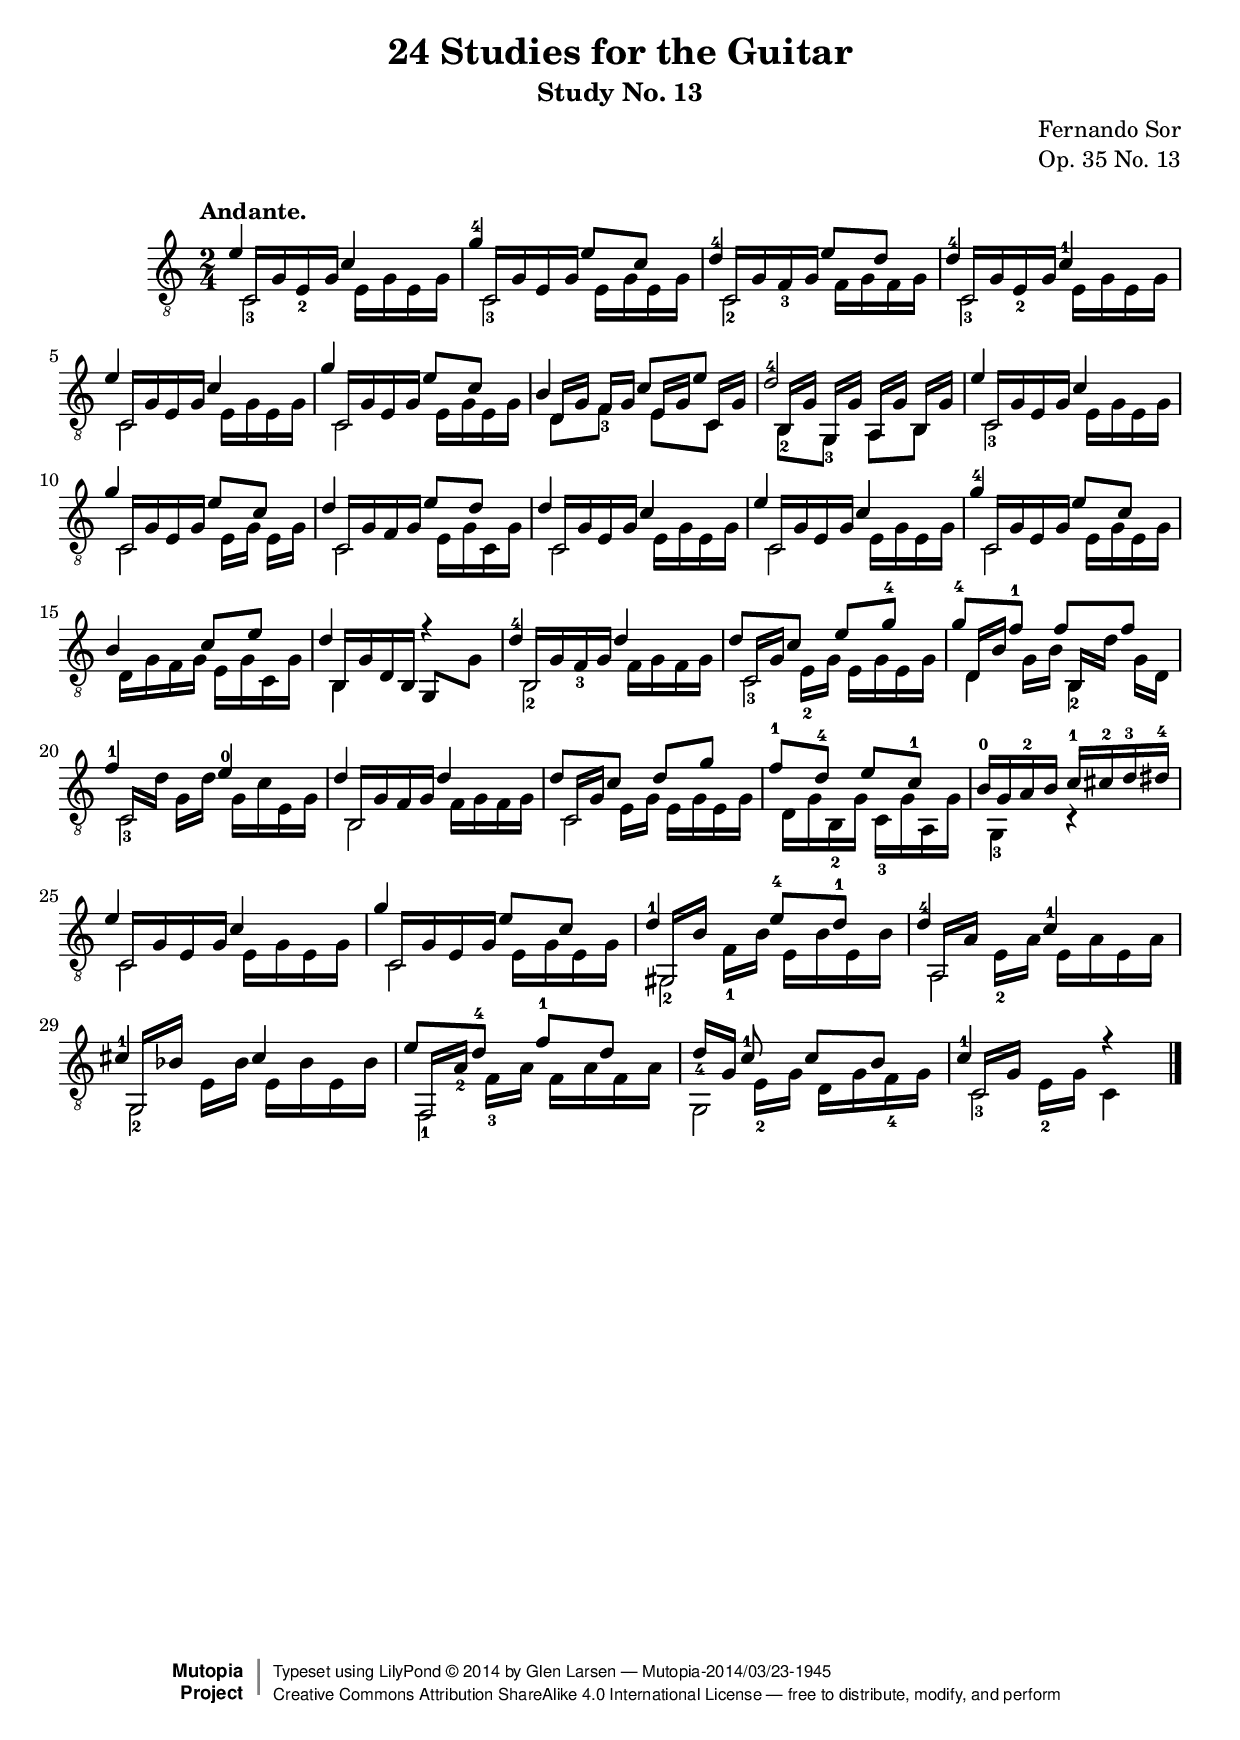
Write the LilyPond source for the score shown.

\version "2.18.0"
\header {
  title = "24 Studies for the Guitar"
  subtitle = "Study No. 13"
  composer = "Fernando Sor"
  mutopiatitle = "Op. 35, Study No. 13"
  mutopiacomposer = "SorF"
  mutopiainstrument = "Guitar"
  opus = "Op. 35 No. 13"
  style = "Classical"
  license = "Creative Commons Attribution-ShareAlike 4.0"
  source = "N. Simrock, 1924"
  % From Boije 482, enscribed "Bonn Chez N. Simrock"
  date = "1828"
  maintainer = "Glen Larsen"
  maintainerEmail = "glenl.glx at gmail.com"
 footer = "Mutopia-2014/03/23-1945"
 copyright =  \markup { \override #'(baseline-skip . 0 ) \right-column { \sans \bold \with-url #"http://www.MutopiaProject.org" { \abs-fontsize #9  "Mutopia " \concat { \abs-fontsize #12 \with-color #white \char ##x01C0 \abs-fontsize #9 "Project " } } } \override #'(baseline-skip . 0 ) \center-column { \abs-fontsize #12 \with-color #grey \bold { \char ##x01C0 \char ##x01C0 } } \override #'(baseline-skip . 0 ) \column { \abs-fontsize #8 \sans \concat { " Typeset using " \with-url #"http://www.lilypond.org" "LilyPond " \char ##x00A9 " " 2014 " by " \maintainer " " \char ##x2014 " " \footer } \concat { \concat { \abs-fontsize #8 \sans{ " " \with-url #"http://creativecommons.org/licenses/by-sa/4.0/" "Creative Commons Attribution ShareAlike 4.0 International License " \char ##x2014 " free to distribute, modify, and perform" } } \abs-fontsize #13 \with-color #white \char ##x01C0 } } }
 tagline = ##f
}

\paper {
  % add space between composer/opus markup and first staff
  markup-system-spacing #'padding = #3
  % add a little space between composer and opus
  markup-markup-spacing #'padding = #1.2
  top-margin = 7\mm
  bottom-margin = 6\mm
}

\layout {
  \context {
    \Voice
    \override StringNumber #'stencil = ##f
  }
  \context {
    \Staff
    \override Fingering #'staff-padding = #'()
%    \override Fingering #'add-stem-support = ##t
    \mergeDifferentlyDottedOn
    \mergeDifferentlyHeadedOn
  }
  \context {
    \Dynamics
    \override DynamicTextSpanner #'style = #'none
  }
}

global = {
  \time 2/4
  \key c \major
}

sU = \stemUp
sD = \stemDown
sN = \stemNeutral

upperVoice = \relative c' {
  \voiceOne
  \shiftOn
  \override NoteColumn #'force-hshift = #-1
  e4 c |
  <g'-4>4 e8 c |
  <d-4>4 e8 d |
  <d-4>4 <c-1> |
  e4 c |
  g'4 e8 c |
  b4 c8 e |
  <d-4>2 |

  e4 c |
  g'4 e8 c |
  d4 e8 d |
  d4 c |

  e4 c |
  <g'-4>4 e8 c |
  b4 c8 e |
  d4 r |

  <d-4>4 d |
  d8 c e[ <g-4>] |
  <g-4>8 <f-1> f[ f] |
  <f-1>4 <e-0> |

  d4 d |
  d8 c d[ g] |
  <f-1>8 <d-4> e[ <c-1>] |
  <b-0>16 g <a-2> b <c-1> <cis-2> <d-3> <dis-4> |

  e4 c |
  g'4 e8[ c] |
  <d-1>4 <e-4>8[ <d-1>] |
  <d-4>4 <c-1> |

  <cis-1>4 cis |
  e8 <d-4> <f-1> d |
  s8 <c-1>8 c b |
  <c-1>4 r
  \bar "|."
}

lowerVoice = \relative c {
  \voiceTwo
  \set fingeringOrientations = #'(down)
  \repeat unfold 6 { c2 | }
  d8 f e c |
  b8 g a b |
  \repeat unfold 6 { c2 | }
  s2 |
  b4 s |

  b2 |
  c2 |
  d4 b |
  c2 |

  b2 |
  c2 |
  s2 |
  <g-3>4 r |

  c2 |
  c2 |
  gis2 |
  a2 |

  g2 |
  f2 |
  g2 |
  c2
}

middleVoice = \relative c {
  \voiceThree
  \shiftOff
  \set fingeringOrientations = #'(down)
  <c-3>16 g' <e-2> g \sD e g e g \sU |
  <c,-3>16 g' e g \sD e g e g \sU |
  <c,-2>16 g' <f-3> g \sD f g f g \sU |
  <c,-3>16 g' <e-2> g \sD e g e g \sU |
  \repeat unfold 2 { c,16 g' e g \sD e g e g \sU | }
  d16[ g] <f-3>16[ g] e[ g] c,[ g'] |
  <b,-2>16[ g'] <g,-3>16[ g'] a,[ g'] b,[ g'] |

  <c,-3>16 g' e g \sD e g e g \sU |
  c,16 g' e g \sD e[ g] e g \sU |
  c,16 g' f g \sD e g c, g' \sU |
  c,16 g' e g \sD e g e g \sU |

  \repeat unfold 2 { c,16 g' e g \sD e g e g \sU | }
  \sD d16 g f g e g c, g' \sU |
  b,16 g' d b g8 \once\sD g' |

  <b,-2>16 g' <f-3> g \sD f g f g \sU |
  <c,-3>16[ g'] \sD <e-2>16[ g] e g e g \sU |
  d16[ b'] \sD g[ b] \once\sU <b,-2>16[ d'] g,[ d] \sU |
  <c-3>16[ \sD d'] g,[ d'] g,[ c e, g] \sU |

  b,16 g' f g \sD f g f g \sU |
  c,16[ g'] \sD e[ g] e g e g |
  d16 g <b,-2> g' <c,-3> g' a, g' \sU |
  s2 |

  \repeat unfold 2 { c,16 g' e g \sD e g e g \sU | }
  <g,-2>16[ b'] \sD <f-1>16[ b] e, b' e, b' \sU |
  a,16[ a'] \sD <e-2>16[ a] e a e a \sU |

  <g,-2>16[ bes'16] \sD e,[ bes'] e, bes' e, bes'|
  <f,-1>16^[ <a'-2>] <f-3>[ a] f a f a |
  <d-4>16^[ g,] <e-2>[ g] d g <f-4> g |
  <c,-3>16^[ g'] <e-2>[ g] c,4
}


\score {
  <<
    \new Staff = "Guitar" \with {
      midiInstrument = #"acoustic guitar (nylon)"
    }
    <<
      \global
      \clef "treble_8"
      \tempo "Andante."
      \context Voice = "upperVoice" \upperVoice
      \context Voice = "lowerVoice" \lowerVoice
      \context Voice = "middleVoice" \middleVoice
    >>
%{
    \new TabStaff = "Guitar tabs"
    <<
      \clef "moderntab"
      \global
      \context TabVoice = "upperVoice" \upperVoice
      \context TabVoice = "lowerVoice" \lowerVoice
      \context TabVoice = "middleVoice" \middleVoice
    >>
%}
  >>
  \layout {}
  \midi {
    \tempo 4 = 90
  }
}
